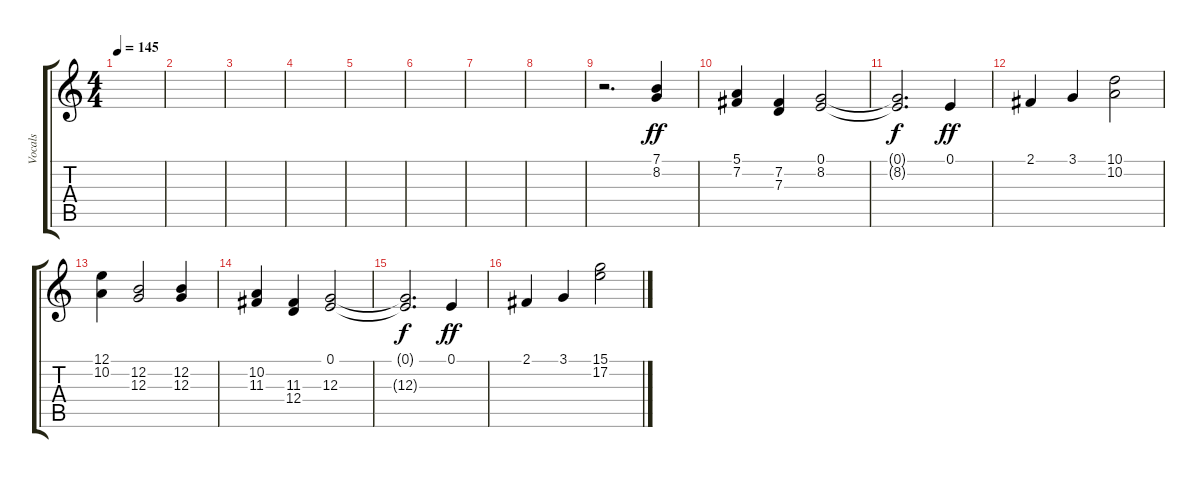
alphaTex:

\track ("Vocals" "Vocals") {instrument lead3calliope}
\staff {score tabs}
\tuning (E4 B3 G3 D3 A2 E2) {hide}
\ts (4 4)
\tempo 145
\clef g2
\ks c
|
|
|
|
|
|
|
|
r.2{d} (7.1 8.2).4{dy ff} |
(5.1 7.2).4 (7.2 7.3).4 (0.1 8.2).2 |
(0.1{t} 8.2{t}).2{d dy f} 0.1.4{dy ff} |
2.1.4 3.1.4 (10.1 10.2).2 |
(12.1 10.2).4 (12.2 12.3).2 (12.2 12.3).4 |
(10.2 11.3).4 (11.3 12.4).4 (0.1 12.3).2 |
(0.1{t} 12.3{t}).2{d dy f} 0.1.4{dy ff} |
2.1.4 3.1.4 (15.1 17.2).2
